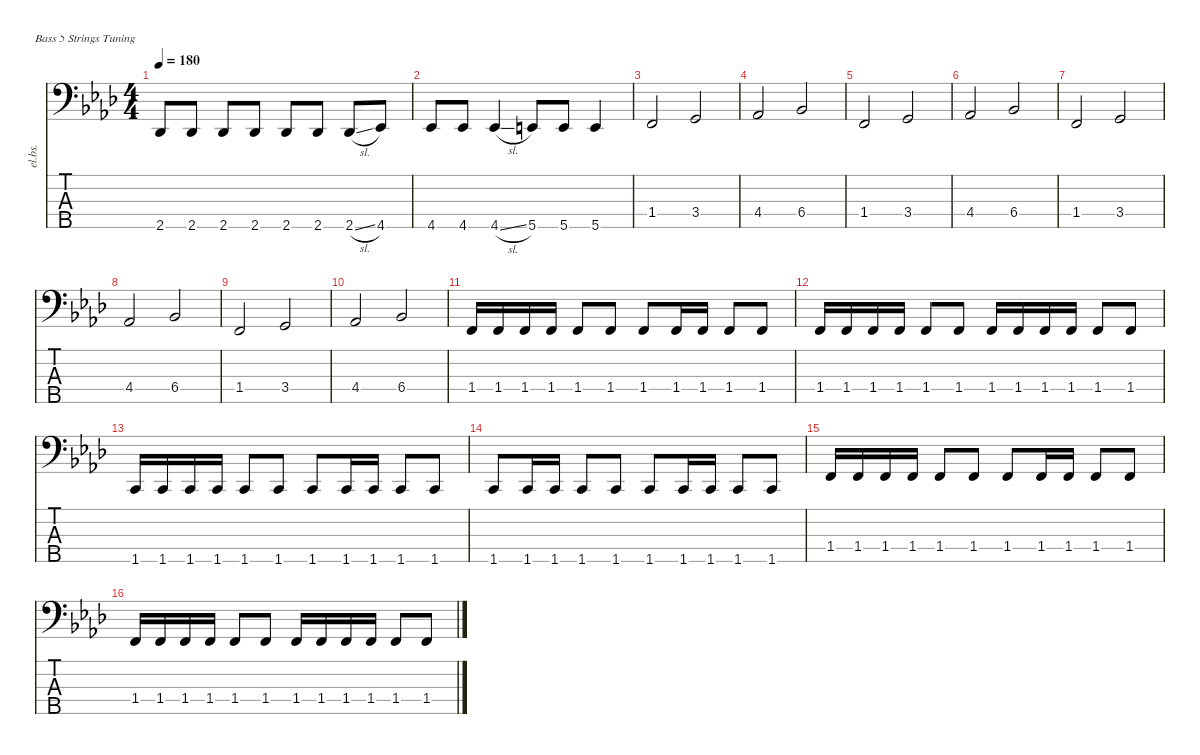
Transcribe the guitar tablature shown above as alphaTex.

\defaultSystemsLayout 4
\hideDynamics
\bracketExtendMode nobrackets
\otherSystemsTrackNameOrientation horizontal
\track ("Bass" "el.bs.") {instrument electricbasspick}
\staff {score tabs}
\tuning (G2 D2 A1 E1 B0)
\ts (4 4)
\tempo 180
\clef f4
\ks fminor
2.5{acc b}.8{dy f} 2.5{acc b}.8 2.5{acc b}.8 2.5{acc b}.8 2.5{acc b}.8 2.5{acc b}.8 2.5{sl acc b}.8 4.5{acc b}.8 |
4.5{acc b}.8 4.5{acc b}.8 4.5{sl acc b}.4 5.5{acc forcenatural}.8{beam Up} 5.5{acc forcenatural}.8{beam Up} 5.5{acc forcenatural}.4{beam Up} |
1.4{acc forcenatural}.2{beam Up} 3.4{acc forcenatural}.2{beam Up} |
4.4{acc b}.2 6.4{acc b}.2 |
1.4{acc forcenatural}.2{beam Up} 3.4{acc forcenatural}.2{beam Up} |
4.4{acc b}.2 6.4{acc b}.2 |
1.4{acc forcenatural}.2{beam Up} 3.4{acc forcenatural}.2{beam Up} |
4.4{acc b}.2 6.4{acc b}.2 |
1.4{acc forcenatural}.2{beam Up} 3.4{acc forcenatural}.2{beam Up} |
4.4{acc b}.2 6.4{acc b}.2 |
1.4{acc forcenatural}.16{beam Up} 1.4{acc forcenatural}.16{beam Up} 1.4{acc forcenatural}.16{beam Up} 1.4{acc forcenatural}.16{beam Up} 1.4{acc forcenatural}.8{beam Up} 1.4{acc forcenatural}.8{beam Up} 1.4{acc forcenatural}.8{beam Up} 1.4{acc forcenatural}.16{beam Up} 1.4{acc forcenatural}.16{beam Up} 1.4{acc forcenatural}.8{beam Up} 1.4{acc forcenatural}.8{beam Up} |
1.4{acc forcenatural}.16{beam Up} 1.4{acc forcenatural}.16{beam Up} 1.4{acc forcenatural}.16{beam Up} 1.4{acc forcenatural}.16{beam Up} 1.4{acc forcenatural}.8{beam Up} 1.4{acc forcenatural}.8{beam Up} 1.4{acc forcenatural}.16{beam Up} 1.4{acc forcenatural}.16{beam Up} 1.4{acc forcenatural}.16{beam Up} 1.4{acc forcenatural}.16{beam Up} 1.4{acc forcenatural}.8{beam Up} 1.4{acc forcenatural}.8{beam Up} |
1.5{acc forcenatural}.16{beam Up} 1.5{acc forcenatural}.16{beam Up} 1.5{acc forcenatural}.16{beam Up} 1.5{acc forcenatural}.16{beam Up} 1.5{acc forcenatural}.8{beam Up} 1.5{acc forcenatural}.8{beam Up} 1.5{acc forcenatural}.8{beam Up} 1.5{acc forcenatural}.16{beam Up} 1.5{acc forcenatural}.16{beam Up} 1.5{acc forcenatural}.8{beam Up} 1.5{acc forcenatural}.8{beam Up} |
1.5{acc forcenatural}.8{beam Up} 1.5{acc forcenatural}.16{beam Up} 1.5{acc forcenatural}.16{beam Up} 1.5{acc forcenatural}.8{beam Up} 1.5{acc forcenatural}.8{beam Up} 1.5{acc forcenatural}.8{beam Up} 1.5{acc forcenatural}.16{beam Up} 1.5{acc forcenatural}.16{beam Up} 1.5{acc forcenatural}.8{beam Up} 1.5{acc forcenatural}.8{beam Up} |
1.4{acc forcenatural}.16{beam Up} 1.4{acc forcenatural}.16{beam Up} 1.4{acc forcenatural}.16{beam Up} 1.4{acc forcenatural}.16{beam Up} 1.4{acc forcenatural}.8{beam Up} 1.4{acc forcenatural}.8{beam Up} 1.4{acc forcenatural}.8{beam Up} 1.4{acc forcenatural}.16{beam Up} 1.4{acc forcenatural}.16{beam Up} 1.4{acc forcenatural}.8{beam Up} 1.4{acc forcenatural}.8{beam Up} |
1.4{acc forcenatural}.16{beam Up} 1.4{acc forcenatural}.16{beam Up} 1.4{acc forcenatural}.16{beam Up} 1.4{acc forcenatural}.16{beam Up} 1.4{acc forcenatural}.8{beam Up} 1.4{acc forcenatural}.8{beam Up} 1.4{acc forcenatural}.16{beam Up} 1.4{acc forcenatural}.16{beam Up} 1.4{acc forcenatural}.16{beam Up} 1.4{acc forcenatural}.16{beam Up} 1.4{acc forcenatural}.8{beam Up} 1.4{acc forcenatural}.8{beam Up}
